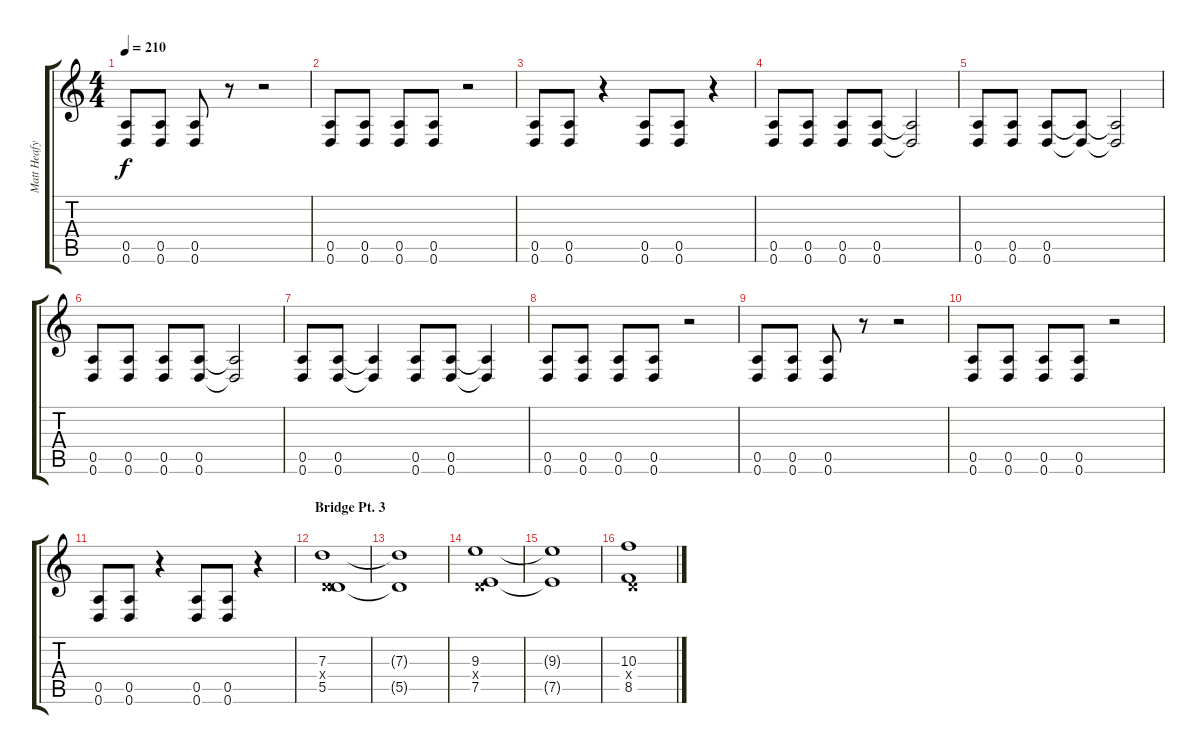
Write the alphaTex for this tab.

\track ("Matt Heafy" "Matt Heafy") {instrument distortionguitar}
\staff {score tabs}
\tuning (E4 B3 G3 D3 A2 D2) {hide}
\ts (4 4)
\tempo 210
\clef g2
\ks c
(0.5 0.6).8{dy f} (0.5 0.6).8 (0.5 0.6).8 r.8 r.2 |
(0.5 0.6).8 (0.5 0.6).8 (0.5 0.6).8 (0.5 0.6).8 r.2 |
(0.5 0.6).8 (0.5 0.6).8 r.4 (0.5 0.6).8 (0.5 0.6).8 r.4 |
(0.5 0.6).8 (0.5 0.6).8 (0.5 0.6).8 (0.5 0.6).8 (0.5{t} 0.6{t}).2 |
(0.5 0.6).8 (0.5 0.6).8 (0.5 0.6).8 (0.5{t} 0.6{t}).8 (0.5{t} 0.6{t}).2 |
(0.5 0.6).8 (0.5 0.6).8 (0.5 0.6).8 (0.5 0.6).8 (0.5{t} 0.6{t}).2 |
(0.5 0.6).8 (0.5 0.6).8 (0.5{t} 0.6{t}).4 (0.5 0.6).8 (0.5 0.6).8 (0.5{t} 0.6{t}).4 |
(0.5 0.6).8 (0.5 0.6).8 (0.5 0.6).8 (0.5 0.6).8 r.2 |
(0.5 0.6).8 (0.5 0.6).8 (0.5 0.6).8 r.8 r.2 |
(0.5 0.6).8 (0.5 0.6).8 (0.5 0.6).8 (0.5 0.6).8 r.2 |
(0.5 0.6).8 (0.5 0.6).8 r.4 (0.5 0.6).8 (0.5 0.6).8 r.4 |
\section ("" "Bridge Pt. 3")
(7.3 0.4{x} 5.5).1 |
(7.3{t} 5.5{t}).1 |
(9.3 0.4{x} 7.5).1 |
(9.3{t} 7.5{t}).1 |
(10.3 0.4{x} 8.5).1
